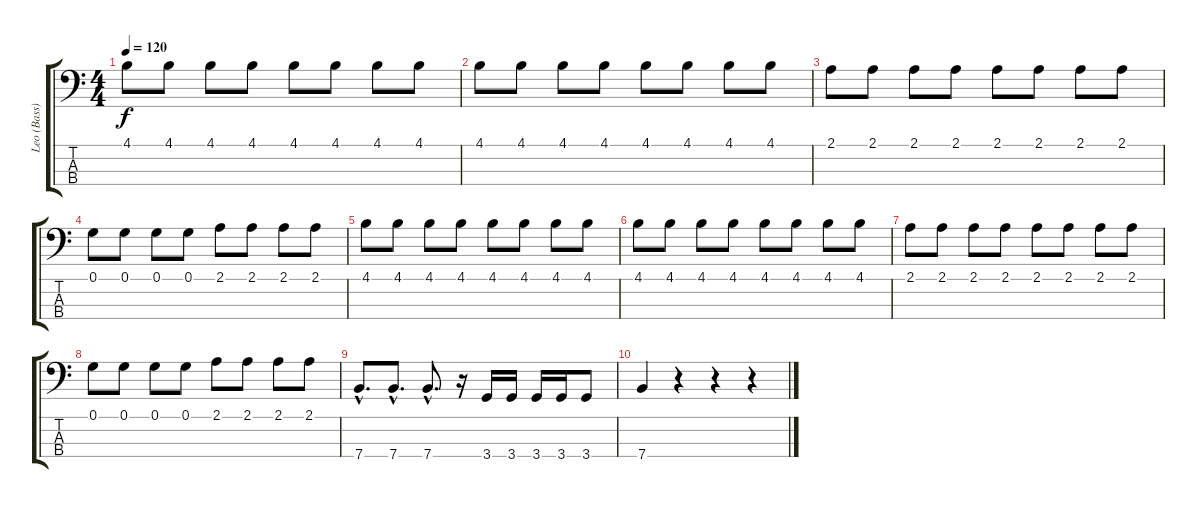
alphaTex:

\track ("Leo (Bass)" "Leo (Bass)") {instrument electricbassfinger}
\staff {score tabs}
\tuning (G2 D2 A1 E1) {hide}
\ts (4 4)
\tempo 120
\clef f4
\ks c
4.1.8{dy f} 4.1.8 4.1.8 4.1.8 4.1.8 4.1.8 4.1.8 4.1.8 |
4.1.8 4.1.8 4.1.8 4.1.8 4.1.8 4.1.8 4.1.8 4.1.8 |
2.1.8 2.1.8 2.1.8 2.1.8 2.1.8 2.1.8 2.1.8 2.1.8 |
0.1.8 0.1.8 0.1.8 0.1.8 2.1.8 2.1.8 2.1.8 2.1.8 |
4.1.8 4.1.8 4.1.8 4.1.8 4.1.8 4.1.8 4.1.8 4.1.8 |
4.1.8 4.1.8 4.1.8 4.1.8 4.1.8 4.1.8 4.1.8 4.1.8 |
2.1.8 2.1.8 2.1.8 2.1.8 2.1.8 2.1.8 2.1.8 2.1.8 |
0.1.8 0.1.8 0.1.8 0.1.8 2.1.8 2.1.8 2.1.8 2.1.8 |
7.4{hac}.8{d} 7.4{hac}.8{d} 7.4{hac}.8{d} r.16 3.4.16 3.4.16 3.4.16 3.4.16 3.4.8 |
7.4.4 r.4 r.4 r.4
